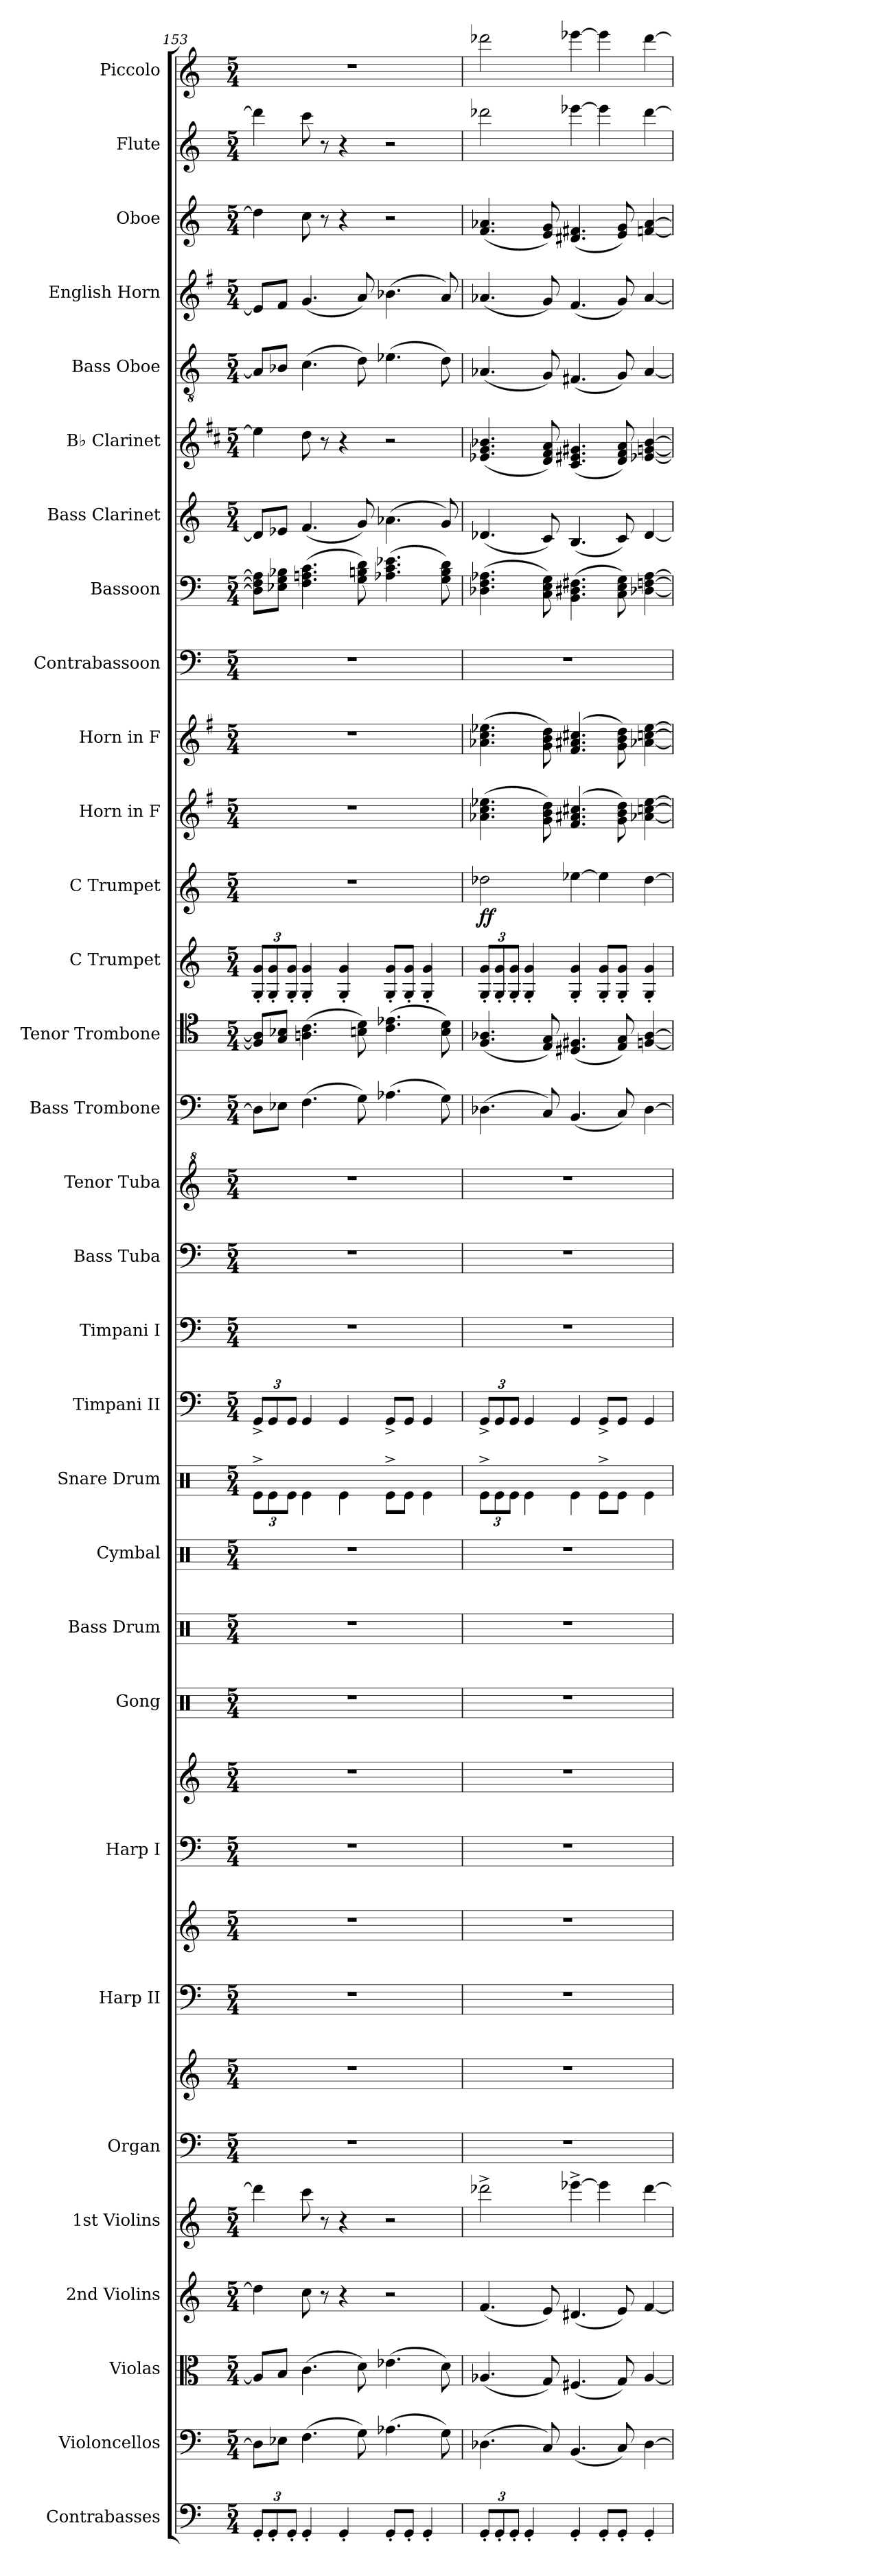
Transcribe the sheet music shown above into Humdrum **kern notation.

**kern	**kern	**kern	**kern	**kern	**kern	**kern	**kern	**kern	**kern	**kern	**kern	**kern	**kern	**kern	**kern	**kern	**kern	**kern	**kern	**kern	**kern	**kern	**dynam	**kern	**kern	**kern	**kern	**kern	**kern	**kern	**kern	**kern	**kern	**kern
*part31	*part30	*part29	*part28	*part27	*part26	*part26	*part25	*part25	*part24	*part24	*part23	*part22	*part21	*part20	*part19	*part18	*part17	*part16	*part15	*part14	*part13	*part12	*part12	*part11	*part10	*part9	*part8	*part7	*part6	*part5	*part4	*part3	*part2	*part1
*staff34	*staff33	*staff32	*staff31	*staff30	*staff29	*staff28	*staff27	*staff26	*staff25	*staff24	*staff23	*staff22	*staff21	*staff20	*staff19	*staff18	*staff17	*staff16	*staff15	*staff14	*staff13	*staff12	*staff12	*staff11	*staff10	*staff9	*staff8	*staff7	*staff6	*staff5	*staff4	*staff3	*staff2	*staff1
*I"Contrabasses	*I"Violoncellos	*I"Violas	*I"2nd Violins	*I"1st Violins	*I"Organ	*	*I"Harp II	*	*I"Harp I	*	*I"Gong	*I"Bass Drum	*I"Cymbal	*I"Snare Drum	*I"Timpani II	*I"Timpani I	*I"Bass Tuba	*I"Tenor Tuba	*I"Bass Trombone	*I"Tenor Trombone	*I"C Trumpet	*I"C Trumpet	*	*I"Horn in F	*I"Horn in F	*I"Contrabassoon	*I"Bassoon	*I"Bass Clarinet	*I"B♭ Clarinet	*I"Bass Oboe	*I"English Horn	*I"Oboe	*I"Flute	*I"Piccolo
*I'Cbs.	*I'Vcs.	*I'Vlas.	*I'Vlns.	*I'Vlns.	*I'Org.	*	*I'Hrp.	*	*I'Hrp.	*	*	*I'B. Dr.	*I'Cym.	*I'Sn. Dr.	*I'Timp.	*I'Timp.	*I'Tba.	*	*I'B. Tbn.	*I'T. Tbn.	*I'C Tpt.	*I'C Tpt.	*	*	*	*I'Cbsn.	*I'Bsn.	*I'B. Cl.	*I'B♭ Cl.	*	*I'E. Hn.	*I'Ob.	*I'Fl.	*I'Picc.
*clefF4	*clefF4	*clefC3	*clefG2	*clefG2	*clefF4	*clefG2	*clefF4	*clefG2	*clefF4	*clefG2	*clefX	*clefX	*clefX	*clefX	*clefF4	*clefF4	*clefF4	*clefG^2	*clefF4	*clefC4	*clefG2	*clefG2	*	*clefG2	*clefG2	*clefF4	*clefF4	*clefG2	*clefG2	*clefGv2	*clefG2	*clefG2	*clefG2	*clefG2
*ITrd7c12	*	*	*	*	*	*	*	*	*	*	*	*	*	*	*	*	*	*ITrd15c26	*	*	*	*	*	*ITrd4c7	*ITrd4c7	*ITrd7c12	*	*ITrd8c14	*ITrd1c2	*	*ITrd4c7	*	*	*ITrd-7c-12
*k[]	*k[]	*k[]	*k[]	*k[]	*k[]	*k[]	*k[]	*k[]	*k[]	*k[]	*k[]	*k[]	*k[]	*k[]	*k[]	*k[]	*k[]	*k[]	*k[]	*k[]	*k[]	*k[]	*	*k[]	*k[]	*k[]	*k[]	*k[]	*k[]	*k[]	*k[]	*k[]	*k[]	*k[]
*M5/4	*M5/4	*M5/4	*M5/4	*M5/4	*M5/4	*M5/4	*M5/4	*M5/4	*M5/4	*M5/4	*M5/4	*M5/4	*M5/4	*M5/4	*M5/4	*M5/4	*M5/4	*M5/4	*M5/4	*M5/4	*M5/4	*M5/4	*	*M5/4	*M5/4	*M5/4	*M5/4	*M5/4	*M5/4	*M5/4	*M5/4	*M5/4	*M5/4	*M5/4
*Xbrackettup	*	*	*	*	*	*	*	*	*	*	*	*	*	*Xbrackettup	*Xbrackettup	*	*	*	*	*	*Xbrackettup	*	*	*	*	*	*	*	*	*	*	*	*	*
=153	=153	=153	=153	=153	=153	=153	=153	=153	=153	=153	=153	=153	=153	=153	=153	=153	=153	=153	=153	=153	=153	=153	=153	=153	=153	=153	=153	=153	=153	=153	=153	=153	=153	=153
12GGG'/L	8D-\L]	8A-/L]	4dd-\]	4ddd-\]	4%5r	4%5r	4%5r	4%5r	4%5r	4%5r	4%5r	4%5r	4%5r	12Re^\L	12GG^/L	4%5r	4%5r	4%5r	8D-\L]	8F/] 8A-/]L	12G/' 12g/'L	4%5r	.	4%5r	4%5r	4%5r	8D-\] 8F\] 8A-\]L	8D-/L]	4dd-\]	8A-/L]	8A-/L]	4dd-\]	4ddd-\]	4%5r
12GGG'/	.	.	.	.	.	.	.	.	.	.	.	.	.	12Re\	12GG/	.	.	.	.	.	12G/' 12g/'	.	.	.	.	.	.	.	.	.	.	.	.	.
.	8E-X\J	8B/J	.	.	.	.	.	.	.	.	.	.	.	.	.	.	.	.	8E-X\J	8G/ 8B-X/J	.	.	.	.	.	.	8E-X\ 8G\ 8B-X\J	8E-X/J	.	8B-X/J	8B/J	.	.	.
12GGG'/J	.	.	.	.	.	.	.	.	.	.	.	.	.	12Re\J	12GG/J	.	.	.	.	.	12G/' 12g/'J	.	.	.	.	.	.	.	.	.	.	.	.	.
4GGG'/	(4.F\	(4.c\	8cc\	8ccc\	.	.	.	.	.	.	.	.	.	4Re\	4GG/	.	.	.	(4.F\	(4.An\ 4.c\	4G/' 4g/'	.	.	.	.	.	(4.F\ 4.An\ 4.c\	(4.F/	8cc\	(4.c\	(4.c/	8cc\	8ccc\	.
.	.	.	8r	8r	.	.	.	.	.	.	.	.	.	.	.	.	.	.	.	.	.	.	.	.	.	.	.	.	8r	.	.	8r	8r	.
4GGG'/	.	.	4r	4r	.	.	.	.	.	.	.	.	.	4Re\	4GG/	.	.	.	.	.	4G/' 4g/'	.	.	.	.	.	.	.	4r	.	.	4r	4r	.
.	8G\)	8d\)	.	.	.	.	.	.	.	.	.	.	.	.	.	.	.	.	8G\)	8Bn\ 8d\)	.	.	.	.	.	.	8G\ 8Bn\ 8d\)	8G/)	.	8d\)	8d/)	.	.	.
8GGG'/L	(4.A-X\	(4.e-X\	2r	2r	.	.	.	.	.	.	.	.	.	8Re^\L	8GG^/L	.	.	.	(4.A-X\	(4.c\ 4.e-X\	8G/' 8g/'L	.	.	.	.	.	(4.A-X\ 4.c\ 4.e-X\	(4.A-X\	2r	(4.e-X\	(4.e-X\	2r	2r	.
8GGG'/J	.	.	.	.	.	.	.	.	.	.	.	.	.	8Re\J	8GG/J	.	.	.	.	.	8G/' 8g/'J	.	.	.	.	.	.	.	.	.	.	.	.	.
4GGG'/	.	.	.	.	.	.	.	.	.	.	.	.	.	4Re\	4GG/	.	.	.	.	.	4G/' 4g/'	.	.	.	.	.	.	.	.	.	.	.	.	.
.	8G\)	8d\)	.	.	.	.	.	.	.	.	.	.	.	.	.	.	.	.	8G\)	8B\ 8d\)	.	.	.	.	.	.	8G\ 8B\ 8d\)	8G/)	.	8d\)	8d/)	.	.	.
=154	=154	=154	=154	=154	=154	=154	=154	=154	=154	=154	=154	=154	=154	=154	=154	=154	=154	=154	=154	=154	=154	=154	=154	=154	=154	=154	=154	=154	=154	=154	=154	=154	=154	=154
!	!	!	!	!	!	!	!	!	!	!	!	!	!	!	!	!	!	!	!	!	!	!	!LO:DY:b	!	!	!	!	!	!	!	!	!	!	!
12GGG'/L	(4.D-X\	(4.A-X/	(4.f/	2ddd-X^\	4%5r	4%5r	4%5r	4%5r	4%5r	4%5r	4%5r	4%5r	4%5r	12Re^\L	12GG^/L	4%5r	4%5r	4%5r	(4.D-X\	(4.F/ 4.A-X/	12G/' 12g/'L	2dd-X\	ff	(4.d-X\ 4.f\ 4.a-X\	(4.d-X\ 4.f\ 4.a-X\	4%5r	(4.D-X\ 4.F\ 4.A-X\	(4.D-X/	(4.d-X/ 4.f/ 4.a-X/	(4.A-X/	(4.d-X/	(4.f/ 4.a-X/	2ddd-X\	2dddd-X\
12GGG'/	.	.	.	.	.	.	.	.	.	.	.	.	.	12Re\	12GG/	.	.	.	.	.	12G/' 12g/'	.	.	.	.	.	.	.	.	.	.	.	.	.
12GGG'/J	.	.	.	.	.	.	.	.	.	.	.	.	.	12Re\J	12GG/J	.	.	.	.	.	12G/' 12g/'J	.	.	.	.	.	.	.	.	.	.	.	.	.
4GGG'/	.	.	.	.	.	.	.	.	.	.	.	.	.	4Re\	4GG/	.	.	.	.	.	4G/' 4g/'	.	.	.	.	.	.	.	.	.	.	.	.	.
.	8C/)	8G/)	8e/)	.	.	.	.	.	.	.	.	.	.	.	.	.	.	.	8C/)	8E/ 8G/)	.	.	.	8c\ 8e\ 8g\)	8c\ 8e\ 8g\)	.	8C\ 8E\ 8G\)	8C/)	8c/ 8e/ 8g/)	8G/)	8c/)	8e/ 8g/)	.	.
4GGG'/	(4.BB/	(4.F#X/	(4.d#X/	[4eee-X^\	.	.	.	.	.	.	.	.	.	4Re\	4GG/	.	.	.	(4.BB/	(4.D#X/ 4.F#X/	4G/' 4g/'	[4ee-X\	.	(4.B/ 4.d#X/ 4.f#X/	(4.B/ 4.d#X/ 4.f#X/	.	(4.BB\ 4.D#X\ 4.F#X\	(4.BB/	(4.B/ 4.d#X/ 4.f#X/	(4.F#X/	(4.B/	(4.d#X/ 4.f#X/	[4eee-X\	[4eeee-X\
8GGG'/L	.	.	.	4eee-\]	.	.	.	.	.	.	.	.	.	8Re^\L	8GG^/L	.	.	.	.	.	8G/' 8g/'L	4ee-\]	.	.	.	.	.	.	.	.	.	.	4eee-\]	4eeee-\]
8GGG'/J	8C/)	8G/)	8e/)	.	.	.	.	.	.	.	.	.	.	8Re\J	8GG/J	.	.	.	8C/)	8E/ 8G/)	8G/' 8g/'J	.	.	8c\ 8e\ 8g\)	8c\ 8e\ 8g\)	.	8C\ 8E\ 8G\)	8C/)	8c/ 8e/ 8g/)	8G/)	8c/)	8e/ 8g/)	.	.
4GGG'/	[4D-\	[4A-/	[4f/	[4ddd-\	.	.	.	.	.	.	.	.	.	4Re\	4GG/	.	.	.	[4D-\	[4Fn/ [4A-/	4G/' 4g/'	[4dd-\	.	[4d-X\ [4fn\ [4a-\	[4d-X\ [4fn\ [4a-\	.	[4D-X\ [4Fn\ [4A-\	[4D-/	[4d-X/ [4fn/ [4a-/	[4A-/	[4d-/	[4fn/ [4a-/	[4ddd-\	[4dddd-\
=	=	=	=	=	=	=	=	=	=	=	=	=	=	=	=	=	=	=	=	=	=	=	=	=	=	=	=	=	=	=	=	=	=	=
*-	*-	*-	*-	*-	*-	*-	*-	*-	*-	*-	*-	*-	*-	*-	*-	*-	*-	*-	*-	*-	*-	*-	*-	*-	*-	*-	*-	*-	*-	*-	*-	*-	*-	*-
